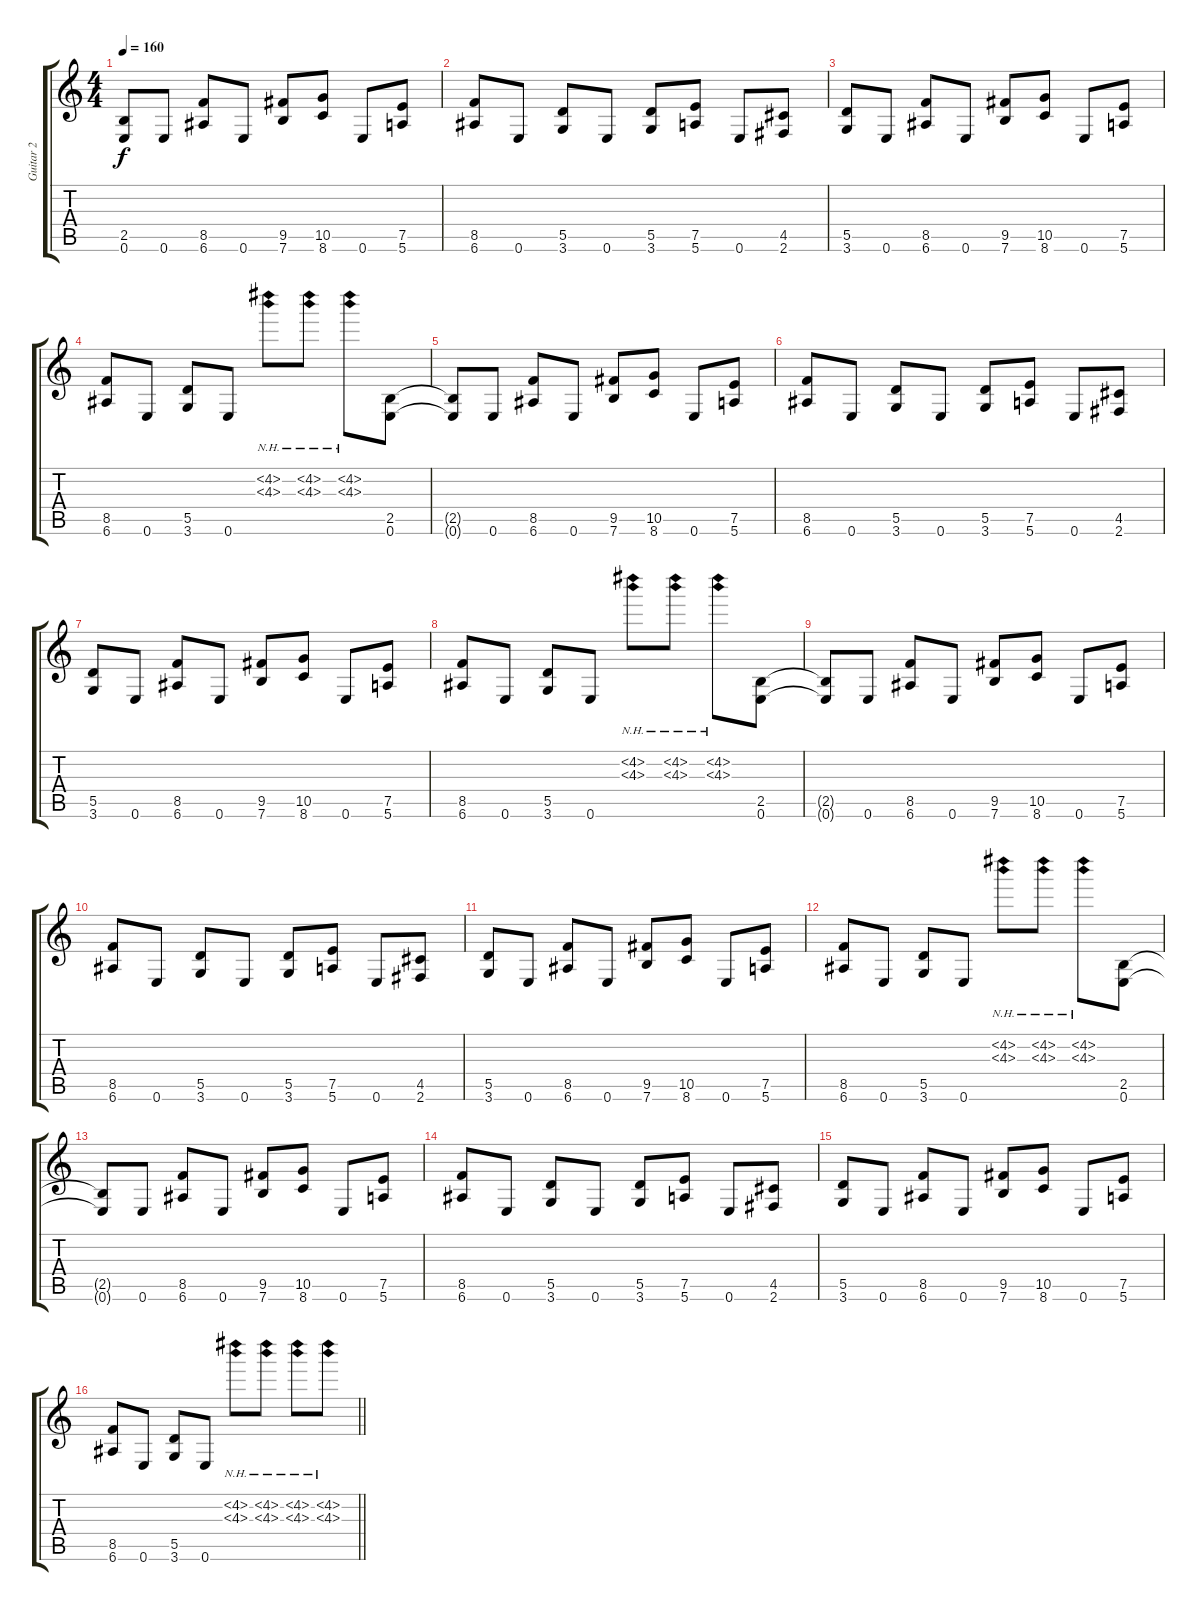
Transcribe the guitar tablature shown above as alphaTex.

\track ("Guitar 2" "Guitar 2") {instrument distortionguitar}
\staff {score tabs}
\tuning (E4 B3 G3 D3 A2 E2) {hide}
\ts (4 4)
\tempo 160
\clef g2
\ks c
(2.5{t} 0.6{t}).8{dy f} 0.6.8 (8.5 6.6).8 0.6.8 (9.5 7.6).8 (10.5 8.6).8 0.6.8 (7.5 5.6).8 |
(8.5 6.6).8 0.6.8 (5.5 3.6).8 0.6.8 (5.5 3.6).8 (7.5 5.6).8 0.6.8 (4.5 2.6).8 |
(5.5 3.6).8 0.6.8 (8.5 6.6).8 0.6.8 (9.5 7.6).8 (10.5 8.6).8 0.6.8 (7.5 5.6).8 |
(8.5 6.6).8 0.6.8 (5.5 3.6).8 0.6.8 (4.2{nh} 4.3{nh}).8 (4.2{nh} 4.3{nh}).8 (4.2{nh} 4.3{nh}).8 (2.5 0.6).8 |
(2.5{t} 0.6{t}).8 0.6.8 (8.5 6.6).8 0.6.8 (9.5 7.6).8 (10.5 8.6).8 0.6.8 (7.5 5.6).8 |
(8.5 6.6).8 0.6.8 (5.5 3.6).8 0.6.8 (5.5 3.6).8 (7.5 5.6).8 0.6.8 (4.5 2.6).8 |
(5.5 3.6).8 0.6.8 (8.5 6.6).8 0.6.8 (9.5 7.6).8 (10.5 8.6).8 0.6.8 (7.5 5.6).8 |
(8.5 6.6).8 0.6.8 (5.5 3.6).8 0.6.8 (4.2{nh} 4.3{nh}).8 (4.2{nh} 4.3{nh}).8 (4.2{nh} 4.3{nh}).8 (2.5 0.6).8 |
(2.5{t} 0.6{t}).8 0.6.8 (8.5 6.6).8 0.6.8 (9.5 7.6).8 (10.5 8.6).8 0.6.8 (7.5 5.6).8 |
(8.5 6.6).8 0.6.8 (5.5 3.6).8 0.6.8 (5.5 3.6).8 (7.5 5.6).8 0.6.8 (4.5 2.6).8 |
(5.5 3.6).8 0.6.8 (8.5 6.6).8 0.6.8 (9.5 7.6).8 (10.5 8.6).8 0.6.8 (7.5 5.6).8 |
(8.5 6.6).8 0.6.8 (5.5 3.6).8 0.6.8 (4.2{nh} 4.3{nh}).8 (4.2{nh} 4.3{nh}).8 (4.2{nh} 4.3{nh}).8 (2.5 0.6).8 |
(2.5{t} 0.6{t}).8 0.6.8 (8.5 6.6).8 0.6.8 (9.5 7.6).8 (10.5 8.6).8 0.6.8 (7.5 5.6).8 |
(8.5 6.6).8 0.6.8 (5.5 3.6).8 0.6.8 (5.5 3.6).8 (7.5 5.6).8 0.6.8 (4.5 2.6).8 |
(5.5 3.6).8 0.6.8 (8.5 6.6).8 0.6.8 (9.5 7.6).8 (10.5 8.6).8 0.6.8 (7.5 5.6).8 |
\barLineRight lightlight
(8.5 6.6).8 0.6.8 (5.5 3.6).8 0.6.8 (4.2{nh} 4.3{nh}).8 (4.2{nh} 4.3{nh}).8 (4.2{nh} 4.3{nh}).8 (4.2{nh} 4.3{nh}).8
